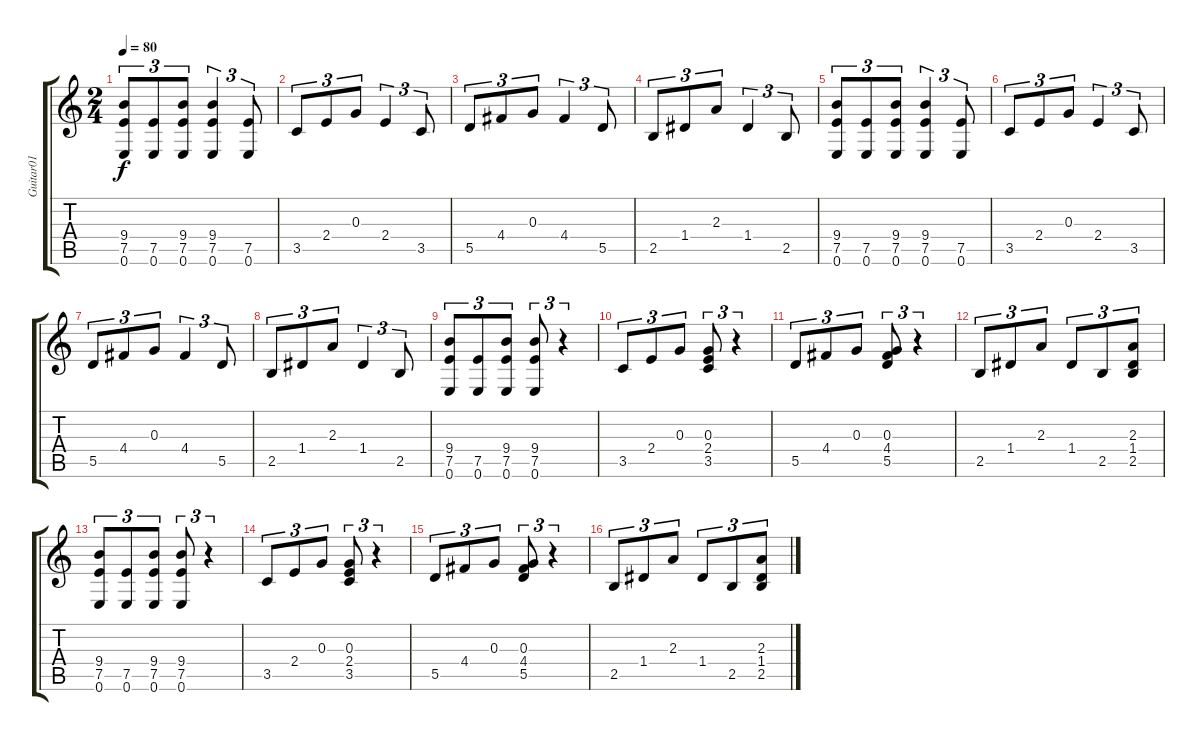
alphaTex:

\track ("Guitar01" "Guitar01") {instrument electricguitarclean}
\staff {score tabs}
\tuning (E4 B3 G3 D3 A2 E2) {hide}
\ts (2 4)
\tempo 80
\clef g2
\ks c
(9.4 7.5 0.6).8{tu (3 2) dy f} (7.5 0.6).8{tu (3 2)} (9.4 7.5 0.6).8{tu (3 2)} (9.4 7.5 0.6).4{tu (3 2)} (7.5 0.6).8{tu (3 2)} |
3.5.8{tu (3 2)} 2.4.8{tu (3 2)} 0.3.8{tu (3 2)} 2.4.4{tu (3 2)} 3.5.8{tu (3 2)} |
5.5.8{tu (3 2)} 4.4.8{tu (3 2)} 0.3.8{tu (3 2)} 4.4.4{tu (3 2)} 5.5.8{tu (3 2)} |
2.5.8{tu (3 2)} 1.4.8{tu (3 2)} 2.3.8{tu (3 2)} 1.4.4{tu (3 2)} 2.5.8{tu (3 2)} |
(9.4 7.5 0.6).8{tu (3 2)} (7.5 0.6).8{tu (3 2)} (9.4 7.5 0.6).8{tu (3 2)} (9.4 7.5 0.6).4{tu (3 2)} (7.5 0.6).8{tu (3 2)} |
3.5.8{tu (3 2)} 2.4.8{tu (3 2)} 0.3.8{tu (3 2)} 2.4.4{tu (3 2)} 3.5.8{tu (3 2)} |
5.5.8{tu (3 2)} 4.4.8{tu (3 2)} 0.3.8{tu (3 2)} 4.4.4{tu (3 2)} 5.5.8{tu (3 2)} |
2.5.8{tu (3 2)} 1.4.8{tu (3 2)} 2.3.8{tu (3 2)} 1.4.4{tu (3 2)} 2.5.8{tu (3 2)} |
(9.4 7.5 0.6).8{tu (3 2)} (7.5 0.6).8{tu (3 2)} (9.4 7.5 0.6).8{tu (3 2)} (9.4 7.5 0.6).8{tu (3 2)} r.4{tu (3 2)} |
3.5.8{tu (3 2)} 2.4.8{tu (3 2)} 0.3.8{tu (3 2)} (0.3 2.4 3.5).8{tu (3 2)} r.4{tu (3 2)} |
5.5.8{tu (3 2)} 4.4.8{tu (3 2)} 0.3.8{tu (3 2)} (0.3 4.4 5.5).8{tu (3 2)} r.4{tu (3 2)} |
2.5.8{tu (3 2)} 1.4.8{tu (3 2)} 2.3.8{tu (3 2)} 1.4.8{tu (3 2)} 2.5.8{tu (3 2)} (2.3 1.4 2.5).8{tu (3 2)} |
(9.4 7.5 0.6).8{tu (3 2)} (7.5 0.6).8{tu (3 2)} (9.4 7.5 0.6).8{tu (3 2)} (9.4 7.5 0.6).8{tu (3 2)} r.4{tu (3 2)} |
3.5.8{tu (3 2)} 2.4.8{tu (3 2)} 0.3.8{tu (3 2)} (0.3 2.4 3.5).8{tu (3 2)} r.4{tu (3 2)} |
5.5.8{tu (3 2)} 4.4.8{tu (3 2)} 0.3.8{tu (3 2)} (0.3 4.4 5.5).8{tu (3 2)} r.4{tu (3 2)} |
2.5.8{tu (3 2)} 1.4.8{tu (3 2)} 2.3.8{tu (3 2)} 1.4.8{tu (3 2)} 2.5.8{tu (3 2)} (2.3 1.4 2.5).8{tu (3 2)}
